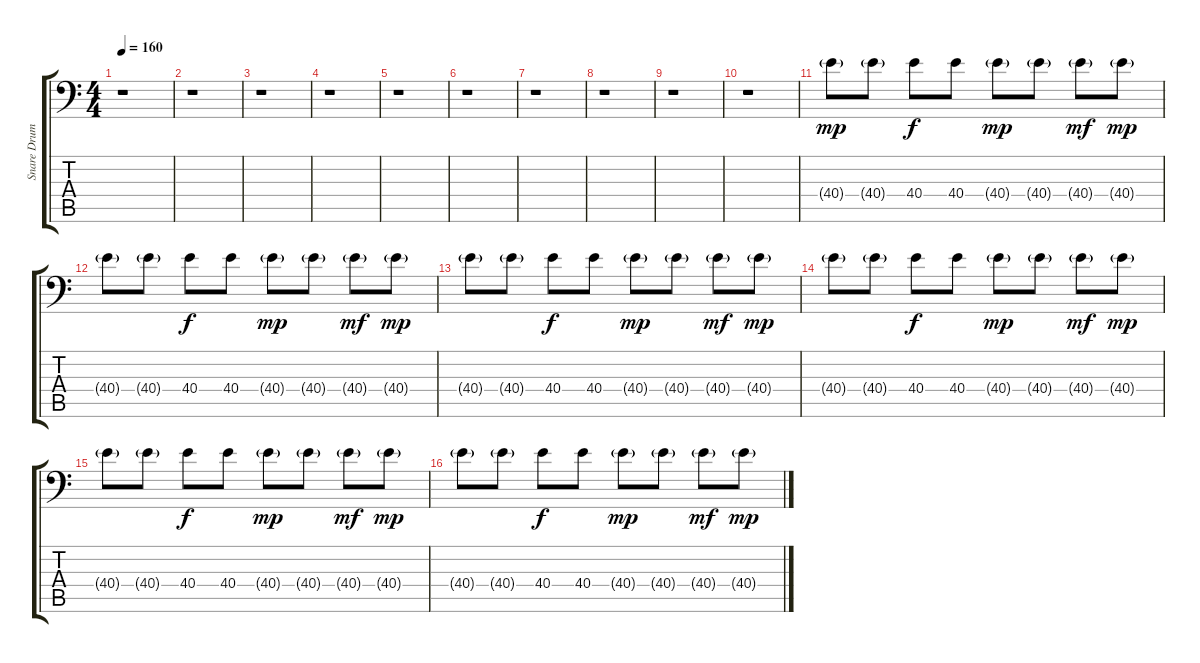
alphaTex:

\track ("Snare Drum" "Snare Drum") {instrument acousticgrandpiano}
\staff {score tabs}
\tuning (C-1 C-1 C-1 C-1 C-1 C-1) {hide}
\ts (4 4)
\tempo 160
\clef f4
\ks c
r.1{dy mp} |
r.1 |
r.1 |
r.1 |
r.1 |
r.1 |
r.1 |
r.1 |
r.1 |
r.1 |
40.4{g}.8 40.4{g}.8 40.4.8{dy f} 40.4.8 40.4{g}.8{dy mp} 40.4{g}.8 40.4{g}.8{dy mf} 40.4{g}.8{dy mp} |
40.4{g}.8 40.4{g}.8 40.4.8{dy f} 40.4.8 40.4{g}.8{dy mp} 40.4{g}.8 40.4{g}.8{dy mf} 40.4{g}.8{dy mp} |
40.4{g}.8 40.4{g}.8 40.4.8{dy f} 40.4.8 40.4{g}.8{dy mp} 40.4{g}.8 40.4{g}.8{dy mf} 40.4{g}.8{dy mp} |
40.4{g}.8 40.4{g}.8 40.4.8{dy f} 40.4.8 40.4{g}.8{dy mp} 40.4{g}.8 40.4{g}.8{dy mf} 40.4{g}.8{dy mp} |
40.4{g}.8 40.4{g}.8 40.4.8{dy f} 40.4.8 40.4{g}.8{dy mp} 40.4{g}.8 40.4{g}.8{dy mf} 40.4{g}.8{dy mp} |
40.4{g}.8 40.4{g}.8 40.4.8{dy f} 40.4.8 40.4{g}.8{dy mp} 40.4{g}.8 40.4{g}.8{dy mf} 40.4{g}.8{dy mp}
